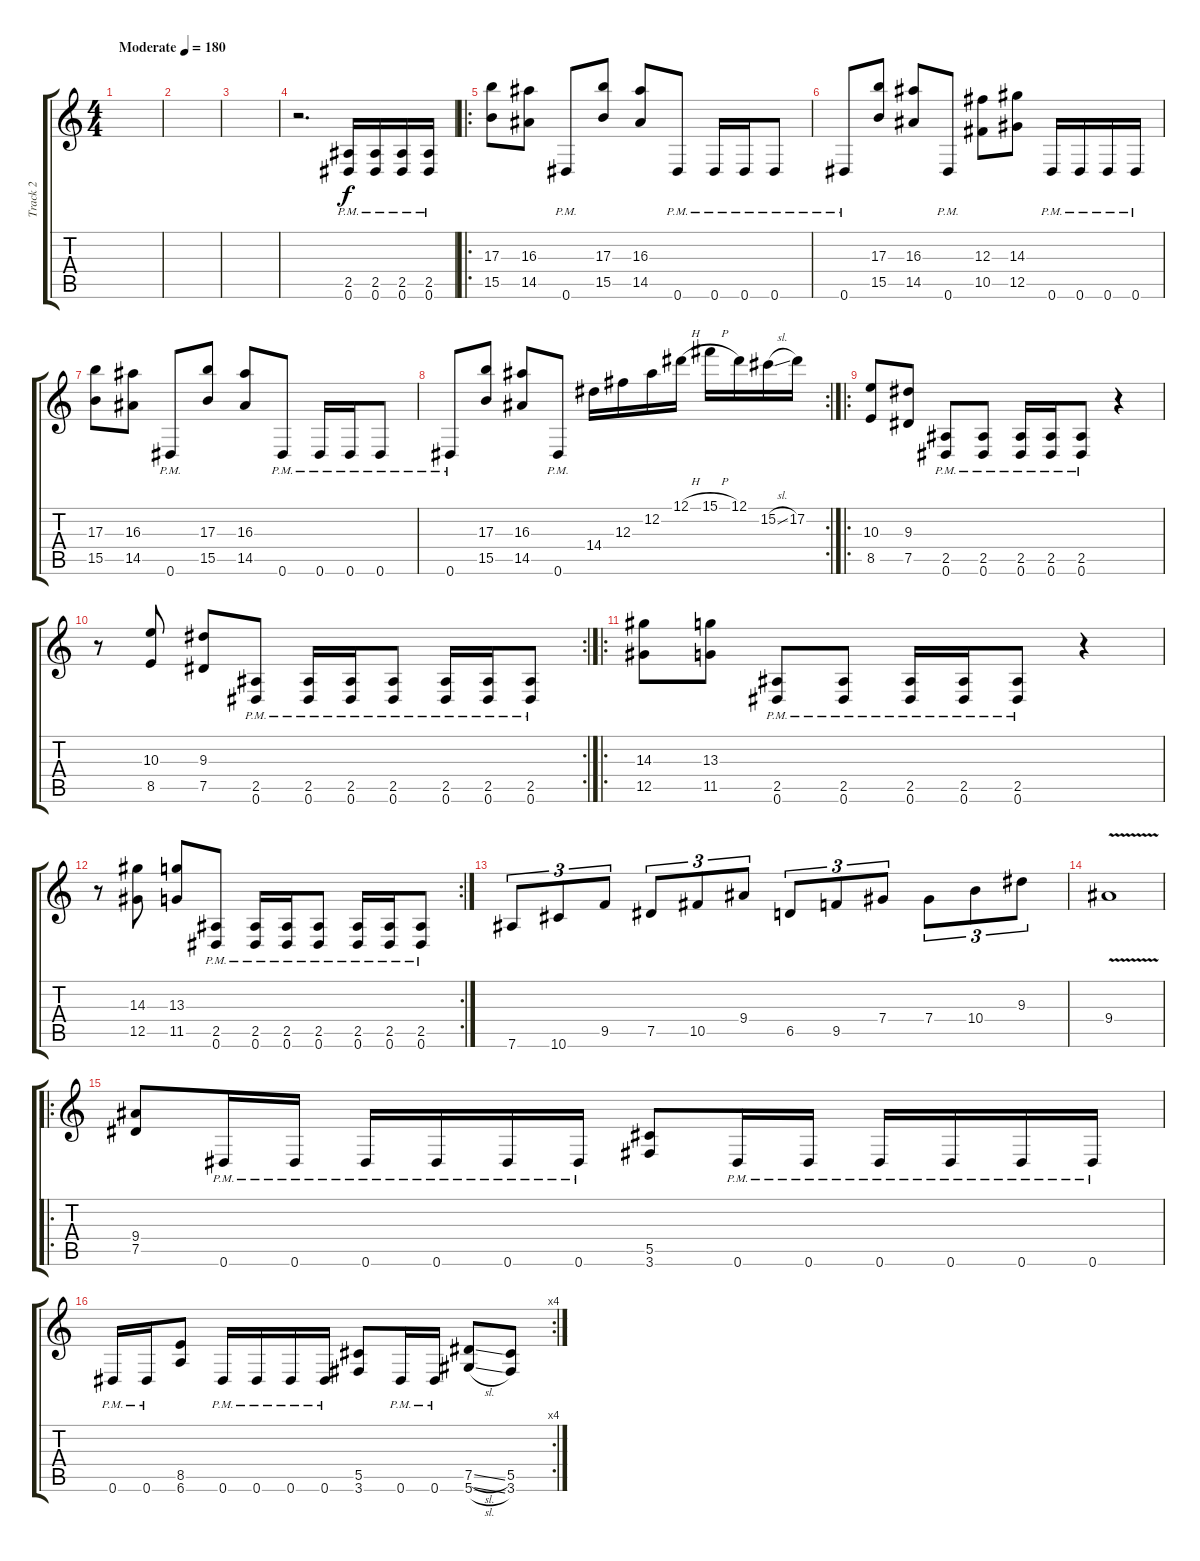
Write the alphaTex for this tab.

\track ("Track 2" "Track 2") {instrument distortionguitar}
\staff {score tabs}
\tuning (Eb4 Bb3 Gb3 Db3 Ab2 Eb2) {hide}
\ts (4 4)
\tempo (180 "Moderate")
\clef g2
\ks c
|
|
|
r.2{d} (2.5{pm} 0.6{pm}).16 (2.5{pm} 0.6{pm}).16 (2.5{pm} 0.6{pm}).16 (2.5{pm} 0.6{pm}).16 |
\ro
(17.3 15.5).8 (16.3 14.5).8 0.6{pm}.8 (17.3 15.5).8 (16.3 14.5).8 0.6{pm}.8 0.6{pm}.16 0.6{pm}.16 0.6{pm}.8 |
0.6{pm}.8 (17.3 15.5).8 (16.3 14.5).8 0.6{pm}.8 (12.3 10.5).8 (14.3 12.5).8 0.6{pm}.16 0.6{pm}.16 0.6{pm}.16 0.6{pm}.16 |
(17.3 15.5).8 (16.3 14.5).8 0.6{pm}.8 (17.3 15.5).8 (16.3 14.5).8 0.6{pm}.8 0.6{pm}.16 0.6{pm}.16 0.6{pm}.8 |
\rc 2
0.6{pm}.8 (17.3 15.5).8 (16.3 14.5).8 0.6{pm}.8 14.4.16 12.3.16 12.2.16 12.1{h}.16 15.1{h}.16 12.1.16 15.2{sl}.16 17.2.16 |
\ro
(10.3 8.5).8 (9.3 7.5).8 (2.5{pm} 0.6{pm}).8 (2.5{pm} 0.6{pm}).8 (2.5{pm} 0.6{pm}).16 (2.5{pm} 0.6{pm}).16 (2.5{pm} 0.6{pm}).8 r.4 |
\rc 2
r.8 (10.3 8.5).8 (9.3 7.5).8 (2.5{pm} 0.6{pm}).8 (2.5{pm} 0.6{pm}).16 (2.5{pm} 0.6{pm}).16 (2.5{pm} 0.6{pm}).8 (2.5{pm} 0.6{pm}).16 (2.5{pm} 0.6{pm}).16 (2.5{pm} 0.6{pm}).8 |
\ro
(14.3 12.5).8 (13.3 11.5).8 (2.5{pm} 0.6{pm}).8 (2.5{pm} 0.6{pm}).8 (2.5{pm} 0.6{pm}).16 (2.5{pm} 0.6{pm}).16 (2.5{pm} 0.6{pm}).8 r.4 |
\rc 2
r.8 (14.3 12.5).8 (13.3 11.5).8 (2.5{pm} 0.6{pm}).8 (2.5{pm} 0.6{pm}).16 (2.5{pm} 0.6{pm}).16 (2.5{pm} 0.6{pm}).8 (2.5{pm} 0.6{pm}).16 (2.5{pm} 0.6{pm}).16 (2.5{pm} 0.6{pm}).8 |
7.6.8{tu (3 2)} 10.6.8{tu (3 2)} 9.5.8{tu (3 2)} 7.5.8{tu (3 2)} 10.5.8{tu (3 2)} 9.4.8{tu (3 2)} 6.5.8{tu (3 2)} 9.5.8{tu (3 2)} 7.4.8{tu (3 2)} 7.4.8{tu (3 2)} 10.4.8{tu (3 2)} 9.3.8{tu (3 2)} |
9.4{v}.1 |
\ro
(9.4 7.5).8 0.6{pm}.16 0.6{pm}.16 0.6{pm}.16 0.6{pm}.16 0.6{pm}.16 0.6{pm}.16 (5.5 3.6).8 0.6{pm}.16 0.6{pm}.16 0.6{pm}.16 0.6{pm}.16 0.6{pm}.16 0.6{pm}.16 |
\rc 4
0.6{pm}.16 0.6{pm}.16 (8.5 6.6).8 0.6{pm}.16 0.6{pm}.16 0.6{pm}.16 0.6{pm}.16 (5.5 3.6).8 0.6{pm}.16 0.6{pm}.16 (7.5{sl} 5.6{sl}).8 (5.5 3.6).8
